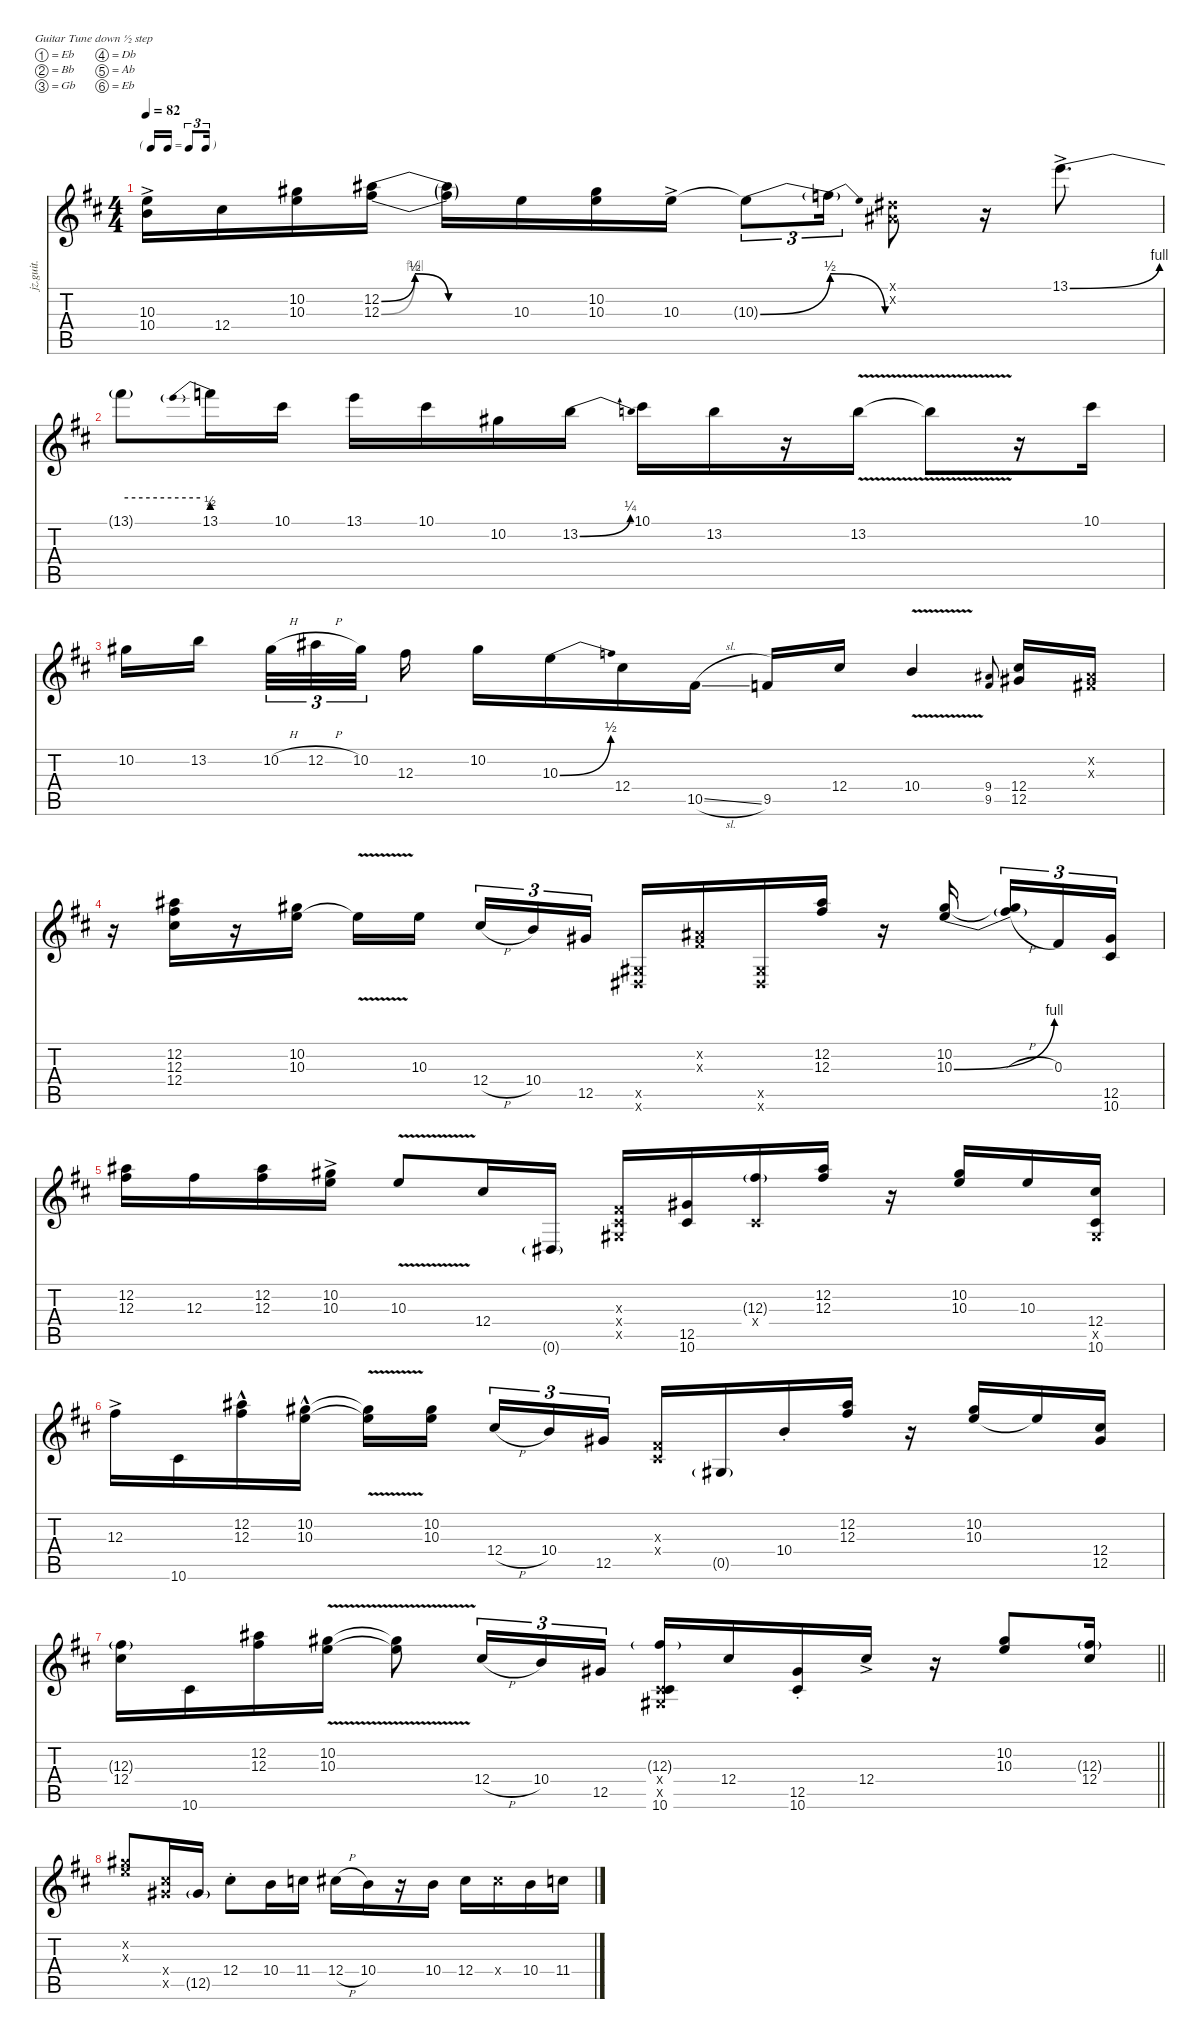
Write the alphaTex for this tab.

\defaultSystemsLayout 4
\hideDynamics
\bracketExtendMode nobrackets
\otherSystemsTrackNameOrientation horizontal
\track ("Jimi" "jz.guit.") {instrument electricguitarjazz}
\staff {score tabs}
\tuning (Eb4 Bb3 Gb3 Db3 Ab2 Eb2)
\ts (4 4)
\tf triplet16th
\tempo 82
\clef g2
\ks d
(10.3{ac acc forcenatural} 10.4{ac acc forcenatural}).16{dy f beam Down} 12.4{acc #}.16{beam Down} (10.2{acc #} 10.3{acc forcenatural}).16{beam Down} (12.2{be (bendrelease 0 0 30 2 30 2 60 0) acc #} 12.3{be (bendrelease 0 0 30 4 30 4 60 0) acc #}).16{beam Down} (12.2{be (hold 0 0 60 0) t acc #} 12.3{be (hold 0 0 60 0) t acc #}).16{beam Down} 10.3{acc forcenatural}.16{beam Down} (10.2{acc #} 10.3{acc forcenatural}).16{beam Down} 10.3{ac acc forcenatural}.16{beam Down} 10.3{be (bend 0 0 60 2) t acc forcenatural}.8{tu (3 2) beam Down} 10.3{be (release 0 2 60 0) t}.16{tu (3 2) beam Down} (0.1{x acc #} 0.2{x acc #}).8{beam Down} r.16{beam Down} 13.1{be (bend 0 0 60 4) ac acc forcenatural}.8{d beam Down} |
13.1{be (hold 0 4 60 4) t}.8{beam Down} 13.1{be (prebend 0 2 60 2)}.16{beam Down} 10.1{acc #}.16{beam Down} 13.1{acc forcenatural}.16{beam Down} 10.1{acc #}.16{beam Down} 10.2{acc #}.16{beam Down} 13.2{be (bend 0 0 15 1) acc forcenatural}.16{beam Down} 10.1{acc #}.16{beam Down} 13.2{acc forcenatural}.16{beam Down} r.16{beam Down} 13.2{v acc forcenatural}.16{beam Down} 13.2{v t acc forcenatural}.8{beam Down} r.16{beam Down} 10.1{acc #}.16{beam Down} |
10.2{acc #}.16{beam Down} 13.2{acc forcenatural}.16{beam Down} 10.2{h acc #}.32{tu (3 2) beam Down} 12.2{h acc #}.32{tu (3 2) beam Down} 10.2{acc #}.32{tu (3 2) beam Down} 12.3{acc #}.16{beam Down} 10.2{acc #}.16{beam Down} 10.3{be (bend 0 0 15 2) acc forcenatural}.16{beam Down} 12.4{acc #}.16{beam Down} 10.5{sl acc #}.16{beam Down} 9.5{acc forcenatural}.16{beam Up} 12.4{acc #}.16{beam Up} 10.4{v acc forcenatural}.4{beam Up} (9.4{acc #} 9.5{acc forcenatural}).8{gr onbeat dy mf beam Up} (12.4{acc #} 12.5{acc #}).16{dy f beam Up} (0.2{x acc #} 0.3{x acc #}).16{beam Up} |
r.16{beam Down} (12.2{acc #} 12.3{acc #} 12.4{acc #}).16{beam Down} r.16{beam Down} (10.2{acc #} 10.3{acc forcenatural}).16{beam Down} 10.3{v t acc forcenatural}.16{beam Down} 10.3{acc forcenatural}.16{beam Down} 12.4{h acc #}.16{tu (3 2) beam Up} 10.4{acc forcenatural}.16{tu (3 2) beam Up} 12.5{acc #}.16{tu (3 2) beam Up} (0.5{x acc #} 0.6{x acc #}).16{beam Up} (0.2{x acc #} 0.3{x acc #}).16{beam Up} (0.5{x acc #} 0.6{x acc #}).16{beam Up} (12.2{acc #} 12.3{acc #}).16{beam Up} r.16{beam Up} (10.2{acc #} 10.3{be (bend 0 0 60 4) acc forcenatural}).16{beam Down} (10.2{t acc #} 10.3{h t}).16{tu (3 2) beam Up} 0.3{acc #}.16{tu (3 2) beam Up} (12.5{acc #} 10.6{acc #}).16{tu (3 2) beam Up} |
(12.2{acc #} 12.3{acc #}).16{beam Down} 12.3{acc #}.16{beam Down} (12.2{acc #} 12.3{acc #}).16{beam Down} (10.2{ac acc #} 10.3{ac acc forcenatural}).16{beam Down} 10.3{v acc forcenatural}.8{beam Up} 12.4{acc #}.16{beam Up} 0.6{g acc #}.16{dy mf beam Up} (0.3{x acc #} 0.4{x acc #} 0.5{x acc #}).16{dy f beam Up} (12.5{acc #} 10.6{acc #}).16{beam Up} (12.3{g acc #} 0.4{x acc #}).16{beam Up} (12.2{acc #} 12.3{acc #}).16{beam Up} r.16{beam Up} (10.2{acc #} 10.3{acc forcenatural}).16{beam Up} 10.3{acc forcenatural}.16{beam Up} (12.4{acc #} 0.5{x acc #} 10.6{acc #}).16{beam Up} |
12.3{ac acc #}.16{beam Down} 10.6{acc #}.16{beam Down} (12.2{hac acc #} 12.3{hac acc #}).16{beam Down} (10.2{hac acc #} 10.3{hac acc forcenatural}).16{beam Down} (10.2{v t acc #} 10.3{v t acc forcenatural}).16{beam Down} (10.2{acc #} 10.3{acc forcenatural}).16{beam Down} 12.4{h acc #}.16{tu (3 2) beam Up} 10.4{acc forcenatural}.16{tu (3 2) beam Up} 12.5{acc #}.16{tu (3 2) beam Up} (0.3{x acc #} 0.4{x acc #}).16{beam Up} 0.5{g acc #}.16{dy mf beam Up} 10.4{st acc forcenatural}.16{dy f beam Up} (12.2{acc #} 12.3{acc #}).16{beam Up} r.16{beam Up} (10.2{acc #} 10.3{acc forcenatural}).16{beam Down} 10.3{t acc forcenatural}.16{beam Down} (12.4{acc #} 12.5{acc #}).16{beam Down} |
\barLineRight lightlight
(12.3{g acc #} 12.4{acc #}).16{beam Down} 10.6{acc #}.16{beam Down} (12.2{acc #} 12.3{acc #}).16{beam Down} (10.2{v acc #} 10.3{v acc forcenatural}).16{beam Down} (10.2{v t acc #} 10.3{v t acc forcenatural}).8{beam Down} 12.4{h acc #}.16{tu (3 2) beam Up} 10.4{acc forcenatural}.16{tu (3 2) beam Up} 12.5{acc #}.16{tu (3 2) beam Up} (12.3{g acc #} 0.4{x acc #} 0.5{x acc #} 10.6{acc #}).16{beam Up} 12.4{acc #}.16{beam Up} (12.5{st acc #} 10.6{st acc #}).16{beam Up} 12.4{ac acc #}.16{beam Up} r.16{beam Up} (10.2{acc #} 10.3{acc forcenatural}).8{beam Down} (12.3{g acc #} 12.4{acc #}).16{beam Down} |
(10.2{x acc #} 10.3{x acc forcenatural}).8{beam Up} (12.4{x acc #} 12.5{x acc #}).16{beam Up} 12.5{g acc #}.16{dy mf beam Up} 12.4{st acc #}.8{dy f beam Down} 10.4{acc forcenatural}.16{beam Down} 11.4{acc forcenatural}.16{beam Down} 12.4{h acc #}.16{beam Down} 10.4{acc forcenatural}.16{beam Down} r.16{beam Down} 10.4{acc forcenatural}.16{beam Down} 12.4{acc #}.16{beam Down} 12.4{x acc #}.16{beam Down} 10.4{acc forcenatural}.16{beam Down} 11.4{acc forcenatural}.16{beam Down}
